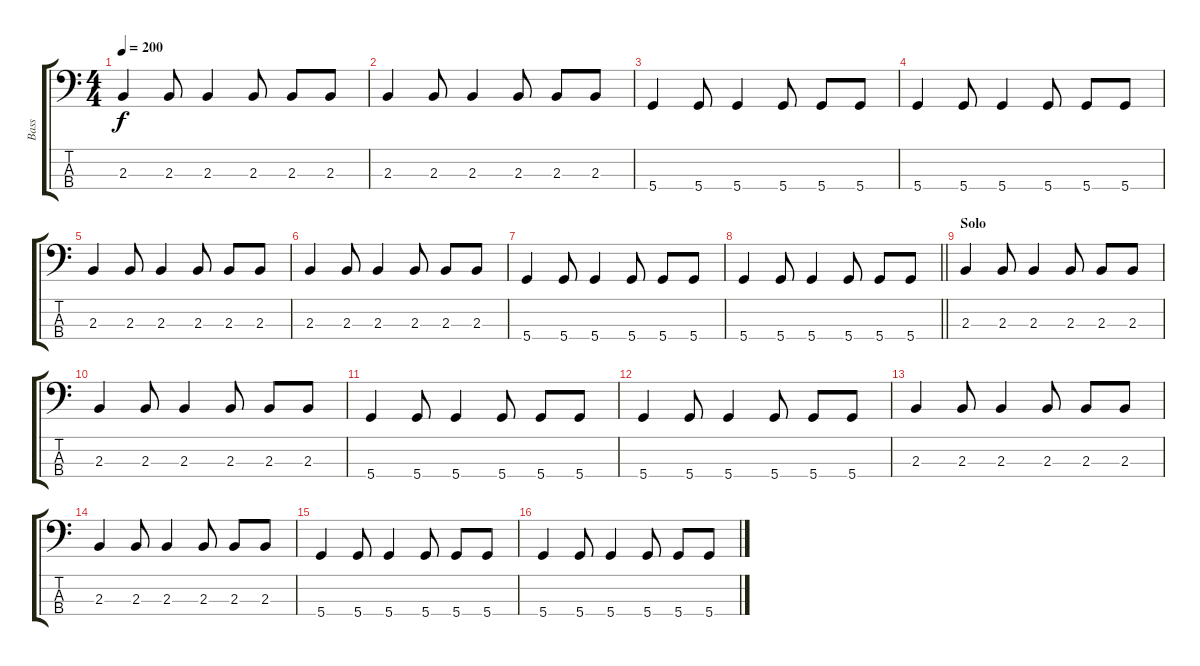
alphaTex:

\track ("Bass" "Bass") {instrument electricbasspick}
\staff {score tabs}
\tuning (G2 D2 A1 D1) {hide}
\ts (4 4)
\tempo 200
\clef f4
\ks c
2.3.4{dy f} 2.3.8 2.3.4 2.3.8 2.3.8 2.3.8 |
2.3.4 2.3.8 2.3.4 2.3.8 2.3.8 2.3.8 |
5.4.4 5.4.8 5.4.4 5.4.8 5.4.8 5.4.8 |
5.4.4 5.4.8 5.4.4 5.4.8 5.4.8 5.4.8 |
2.3.4 2.3.8 2.3.4 2.3.8 2.3.8 2.3.8 |
2.3.4 2.3.8 2.3.4 2.3.8 2.3.8 2.3.8 |
5.4.4 5.4.8 5.4.4 5.4.8 5.4.8 5.4.8 |
\barLineRight lightlight
5.4.4 5.4.8 5.4.4 5.4.8 5.4.8 5.4.8 |
\section ("" "Solo")
2.3.4 2.3.8 2.3.4 2.3.8 2.3.8 2.3.8 |
2.3.4 2.3.8 2.3.4 2.3.8 2.3.8 2.3.8 |
5.4.4 5.4.8 5.4.4 5.4.8 5.4.8 5.4.8 |
5.4.4 5.4.8 5.4.4 5.4.8 5.4.8 5.4.8 |
2.3.4 2.3.8 2.3.4 2.3.8 2.3.8 2.3.8 |
2.3.4 2.3.8 2.3.4 2.3.8 2.3.8 2.3.8 |
5.4.4 5.4.8 5.4.4 5.4.8 5.4.8 5.4.8 |
5.4.4 5.4.8 5.4.4 5.4.8 5.4.8 5.4.8
